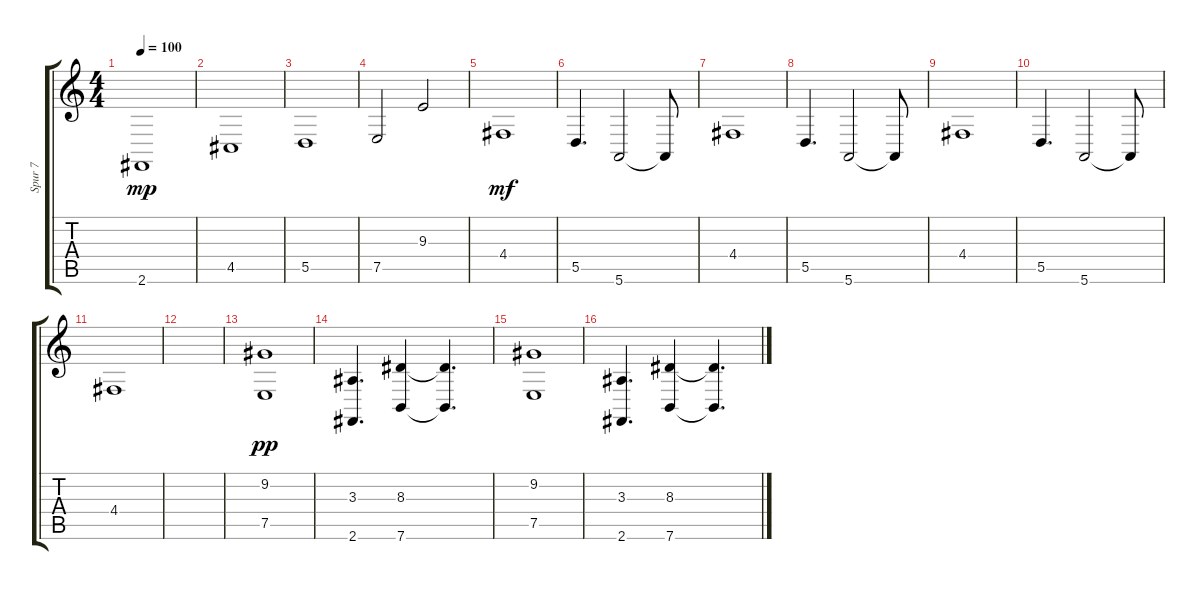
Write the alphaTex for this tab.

\track ("Spur 7" "Spur 7") {instrument stringensemble1}
\staff {score tabs}
\tuning (E4 B3 G3 D3 A2 E2) {hide}
\ts (4 4)
\tempo 100
\clef g2
\ks c
2.6.1{dy mp} |
4.5.1 |
5.5.1 |
7.5.2 9.3.2 |
4.4.1{dy mf} |
5.5.4{d} 5.6.2 5.6{t}.8 |
4.4.1 |
5.5.4{d} 5.6.2 5.6{t}.8 |
4.4.1 |
5.5.4{d} 5.6.2 5.6{t}.8 |
4.4.1 |
|
(9.2 7.5).1{dy pp} |
(3.3 2.6).4{d} (8.3 7.6).4 (8.3{t} 7.6{t}).4{d} |
(9.2 7.5).1 |
(3.3 2.6).4{d} (8.3 7.6).4 (8.3{t} 7.6{t}).4{d}
